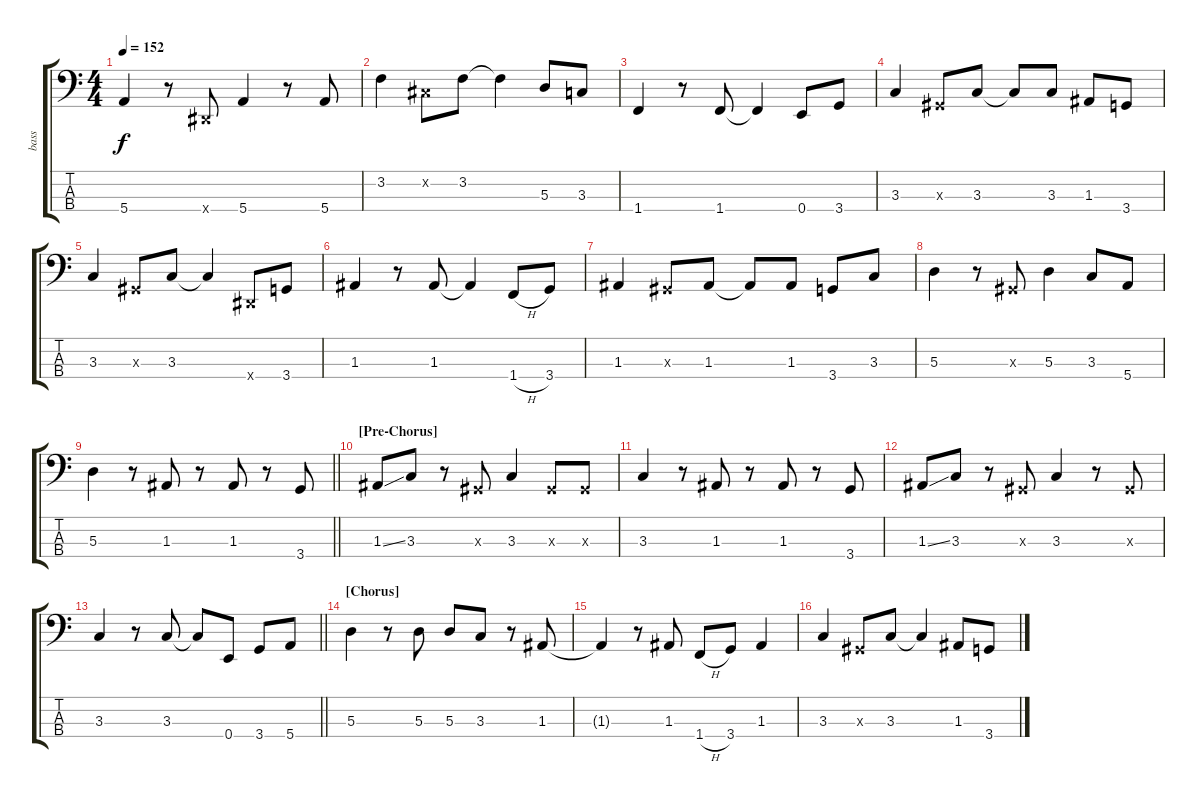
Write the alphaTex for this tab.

\track ("bass" "bass") {instrument electricbassfinger}
\staff {score tabs}
\tuning (G2 D2 A1 E1) {hide}
\ts (4 4)
\tempo 152
\clef f4
\ks c
5.4.4{dy f} r.8 -1.4{x}.8 5.4.4 r.8 5.4.8 |
3.2.4 -1.2{x}.8 3.2.8 3.2{t}.4 5.3.8 3.3.8 |
1.4.4 r.8 1.4.8 1.4{t}.4 0.4.8 3.4.8 |
3.3.4 -1.3{x}.8 3.3.8 3.3{t}.8 3.3.8 1.3.8 3.4.8 |
3.3.4 -1.3{x}.8 3.3.8 3.3{t}.4 -1.4{x}.8 3.4.8 |
1.3.4 r.8 1.3.8 1.3{t}.4 1.4{h}.8 3.4.8 |
1.3.4 -1.3{x}.8 1.3.8 1.3{t}.8 1.3.8 3.4.8 3.3.8 |
5.3.4 r.8 -1.3{x}.8 5.3.4 3.3.8 5.4.8 |
\barLineRight lightlight
5.3.4 r.8 1.3.8 r.8 1.3.8 r.8 3.4.8 |
\section ("" "[Pre-Chorus]")
1.3{ss}.8 3.3.8 r.8 -1.3{x}.8 3.3.4 -1.3{x}.8 -1.3{x}.8 |
3.3.4 r.8 1.3.8 r.8 1.3.8 r.8 3.4.8 |
1.3{ss}.8 3.3.8 r.8 -1.3{x}.8 3.3.4 r.8 -1.3{x}.8 |
\barLineRight lightlight
3.3.4 r.8 3.3.8 3.3{t}.8 0.4.8 3.4.8 5.4.8 |
\section ("" "[Chorus]")
5.3.4 r.8 5.3.8 5.3.8 3.3.8 r.8 1.3.8 |
1.3{t}.4 r.8 1.3.8 1.4{h}.8 3.4.8 1.3.4 |
3.3.4 -1.3{x}.8 3.3.8 3.3{t}.4 1.3.8 3.4.8
